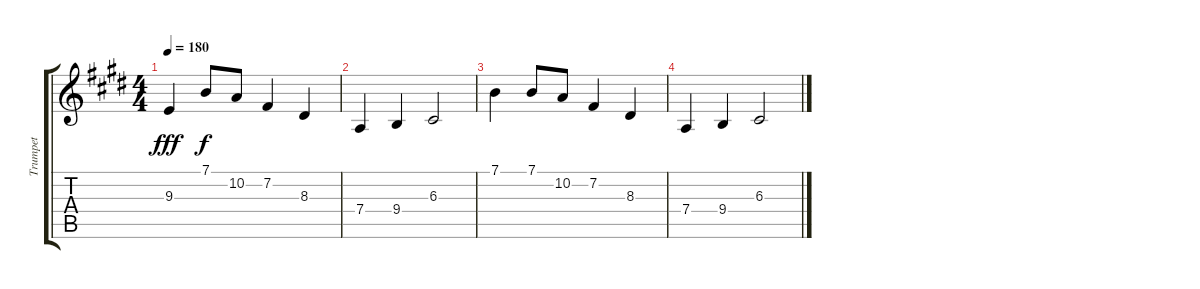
\track ("Trumpet" "Trumpet") {instrument trumpet}
\staff {score tabs}
\tuning (E4 B3 G3 D3 A2 E2) {hide}
\ts (4 4)
\tempo 180
\clef g2
\ks e
9.3.4{dy fff volume 11 balance 0} 7.1.8{dy f} 10.2.8 7.2.4 8.3.4 |
7.4.4 9.4.4 6.3.2 |
7.1.4 7.1.8 10.2.8 7.2.4 8.3.4 |
7.4.4 9.4.4 6.3.2
